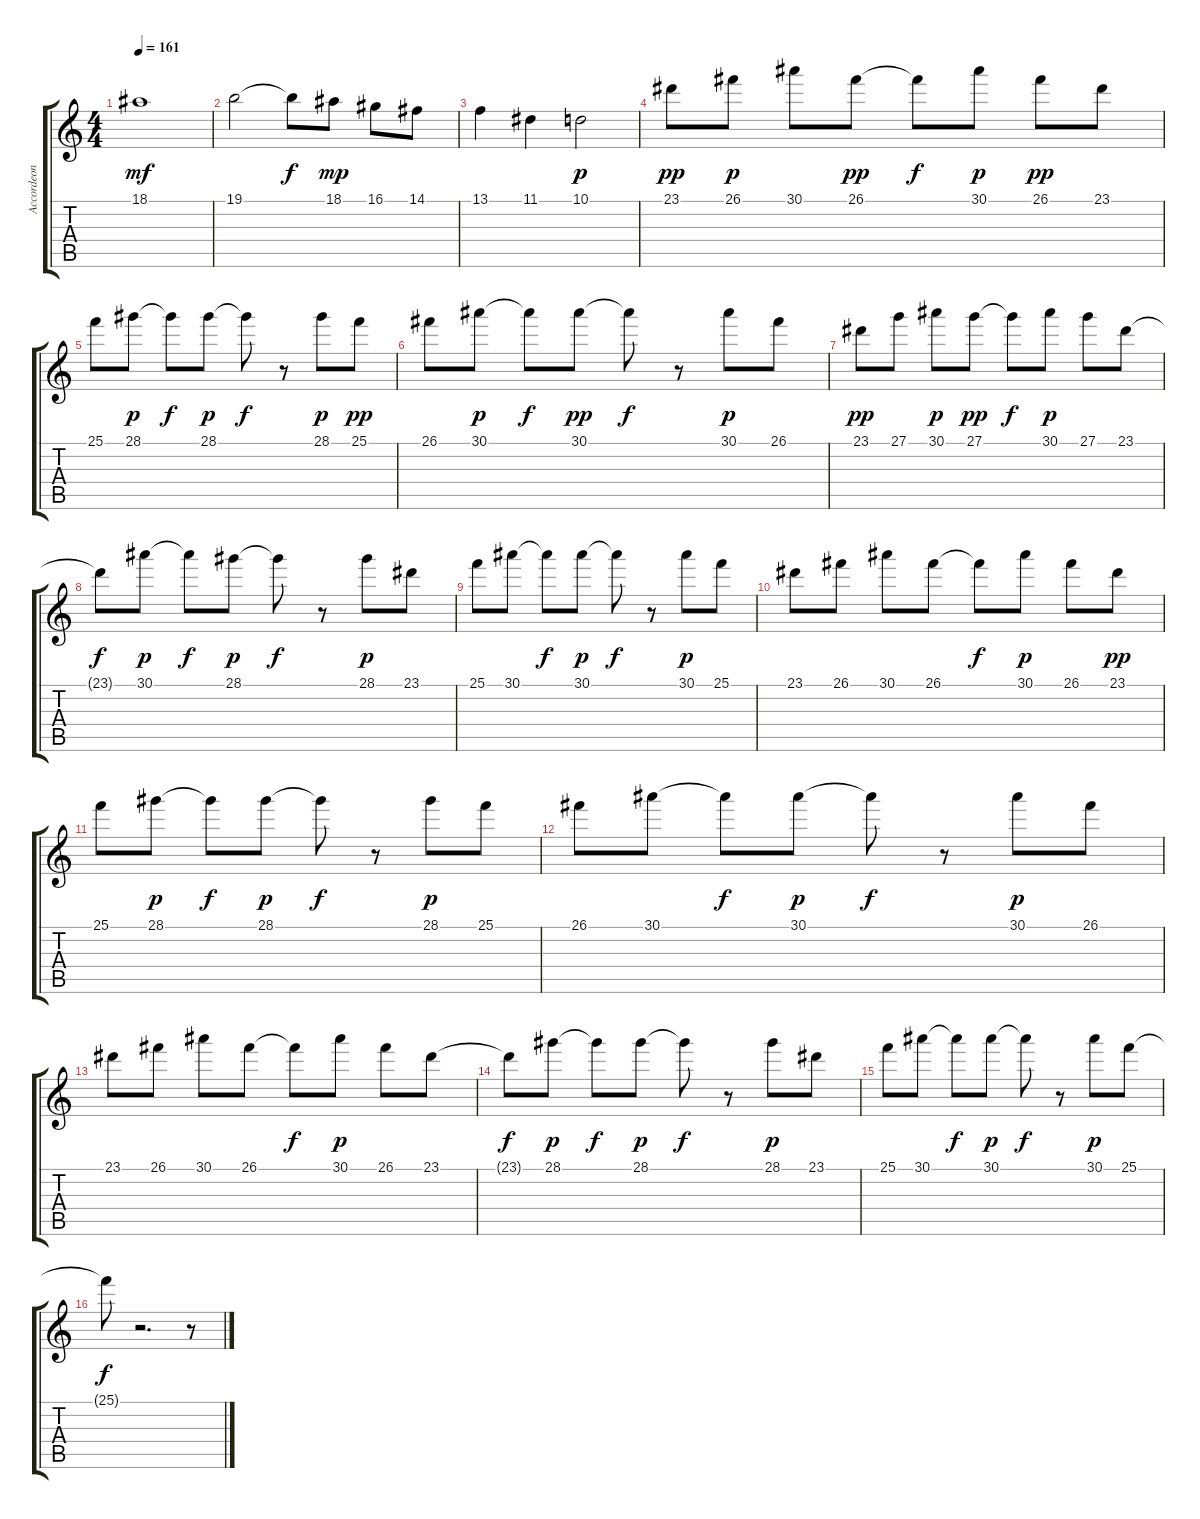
\track ("Accordeon" "Accordeon") {instrument fx5brightness}
\staff {score tabs}
\tuning (E4 B3 G3 D3 A2 E2) {hide}
\ts (4 4)
\tempo 161
\clef g2
\ks c
18.1.1{dy mf} |
19.1.2 19.1{t}.8{dy f} 18.1.8{dy mp} 16.1.8 14.1.8 |
13.1.4 11.1.4 10.1.2{dy p} |
23.1.8{dy pp balance 3 instrument churchorgan} 26.1.8{dy p balance 3} 30.1.8{balance 3} 26.1.8{dy pp balance 3} 26.1{t}.8{dy f balance 3} 30.1.8{dy p balance 3} 26.1.8{dy pp balance 3} 23.1.8{balance 3} |
25.1.8{balance 3} 28.1.8{dy p balance 3} 28.1{t}.8{dy f balance 3} 28.1.8{dy p balance 3} 28.1{t}.8{dy f balance 3} r.8{balance 3} 28.1.8{dy p balance 3} 25.1.8{dy pp balance 3} |
26.1.8{balance 2} 30.1.8{dy p balance 2} 30.1{t}.8{dy f balance 2} 30.1.8{dy pp balance 2} 30.1{t}.8{dy f balance 2} r.8{balance 2} 30.1.8{dy p balance 2} 26.1.8{balance 2} |
23.1.8{dy pp balance 2} 27.1.8{balance 2} 30.1.8{dy p} 27.1.8{dy pp} 27.1{t}.8{dy f} 30.1.8{dy p} 27.1.8 23.1.8 |
23.1{t}.8{dy f} 30.1.8{dy p} 30.1{t}.8{dy f} 28.1.8{dy p} 28.1{t}.8{dy f} r.8 28.1.8{dy p} 23.1.8 |
25.1.8 30.1.8 30.1{t}.8{dy f} 30.1.8{dy p} 30.1{t}.8{dy f} r.8 30.1.8{dy p} 25.1.8 |
23.1.8 26.1.8 30.1.8 26.1.8 26.1{t}.8{dy f} 30.1.8{dy p} 26.1.8 23.1.8{dy pp} |
25.1.8 28.1.8{dy p} 28.1{t}.8{dy f} 28.1.8{dy p} 28.1{t}.8{dy f} r.8 28.1.8{dy p} 25.1.8 |
26.1.8 30.1.8 30.1{t}.8{dy f} 30.1.8{dy p} 30.1{t}.8{dy f} r.8 30.1.8{dy p} 26.1.8 |
23.1.8 26.1.8 30.1.8 26.1.8 26.1{t}.8{dy f} 30.1.8{dy p} 26.1.8 23.1.8 |
23.1{t}.8{dy f} 28.1.8{dy p} 28.1{t}.8{dy f} 28.1.8{dy p} 28.1{t}.8{dy f} r.8 28.1.8{dy p} 23.1.8 |
25.1.8 30.1.8 30.1{t}.8{dy f} 30.1.8{dy p} 30.1{t}.8{dy f} r.8 30.1.8{dy p} 25.1.8 |
25.1{t}.8{dy f} r.2{d} r.8
